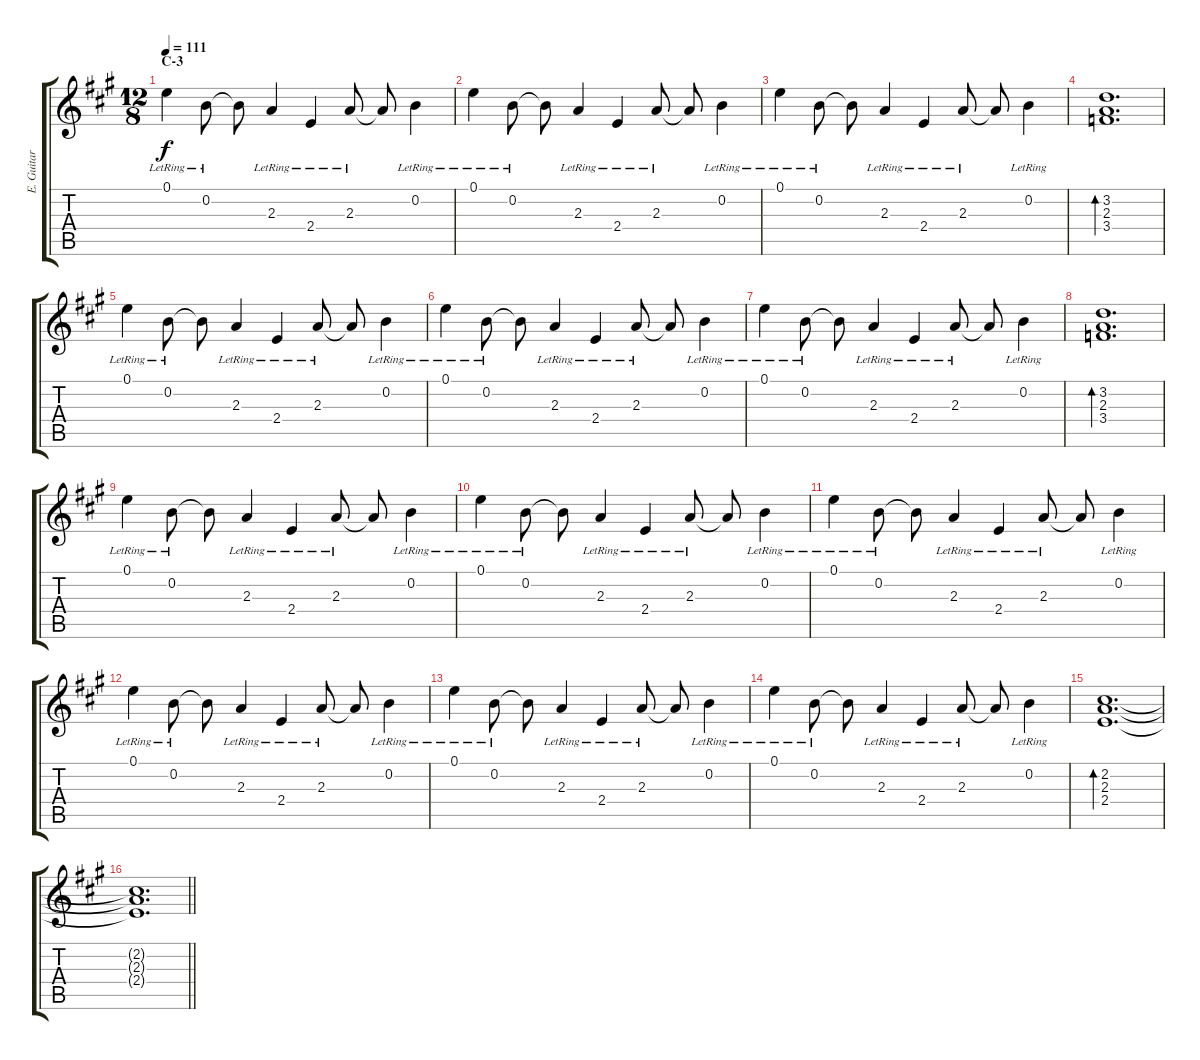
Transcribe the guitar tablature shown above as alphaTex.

\track ("E. Guitar I" "E. Guitar ") {instrument electricguitarclean}
\staff {score tabs}
\tuning (E4 B3 G3 D3 A2 D2) {hide}
\ts (12 8)
\section ("" "C-3")
\tempo 111
\clef g2
\ks a
0.1{lr}.4{dy f} 0.2{lr}.8 0.2{t}.8 2.3{lr}.4 2.4{lr}.4 2.3{lr}.8 2.3{t}.8 0.2{lr}.4 |
0.1{lr}.4 0.2{lr}.8 0.2{t}.8 2.3{lr}.4 2.4{lr}.4 2.3{lr}.8 2.3{t}.8 0.2{lr}.4 |
0.1{lr}.4 0.2{lr}.8 0.2{t}.8 2.3{lr}.4 2.4{lr}.4 2.3{lr}.8 2.3{t}.8 0.2{lr}.4 |
(3.2 2.3 3.4).1{d bd 120} |
0.1{lr}.4 0.2{lr}.8 0.2{t}.8 2.3{lr}.4 2.4{lr}.4 2.3{lr}.8 2.3{t}.8 0.2{lr}.4 |
0.1{lr}.4 0.2{lr}.8 0.2{t}.8 2.3{lr}.4 2.4{lr}.4 2.3{lr}.8 2.3{t}.8 0.2{lr}.4 |
0.1{lr}.4 0.2{lr}.8 0.2{t}.8 2.3{lr}.4 2.4{lr}.4 2.3{lr}.8 2.3{t}.8 0.2{lr}.4 |
(3.2 2.3 3.4).1{d bd 120} |
0.1{lr}.4 0.2{lr}.8 0.2{t}.8 2.3{lr}.4 2.4{lr}.4 2.3{lr}.8 2.3{t}.8 0.2{lr}.4 |
0.1{lr}.4 0.2{lr}.8 0.2{t}.8 2.3{lr}.4 2.4{lr}.4 2.3{lr}.8 2.3{t}.8 0.2{lr}.4 |
0.1{lr}.4 0.2{lr}.8 0.2{t}.8 2.3{lr}.4 2.4{lr}.4 2.3{lr}.8 2.3{t}.8 0.2{lr}.4 |
0.1{lr}.4 0.2{lr}.8 0.2{t}.8 2.3{lr}.4 2.4{lr}.4 2.3{lr}.8 2.3{t}.8 0.2{lr}.4 |
0.1{lr}.4 0.2{lr}.8 0.2{t}.8 2.3{lr}.4 2.4{lr}.4 2.3{lr}.8 2.3{t}.8 0.2{lr}.4 |
0.1{lr}.4 0.2{lr}.8 0.2{t}.8 2.3{lr}.4 2.4{lr}.4 2.3{lr}.8 2.3{t}.8 0.2{lr}.4 |
(2.2 2.3 2.4).1{d bd 120} |
\barLineRight lightlight
(2.2{t} 2.3{t} 2.4{t}).1{d}
